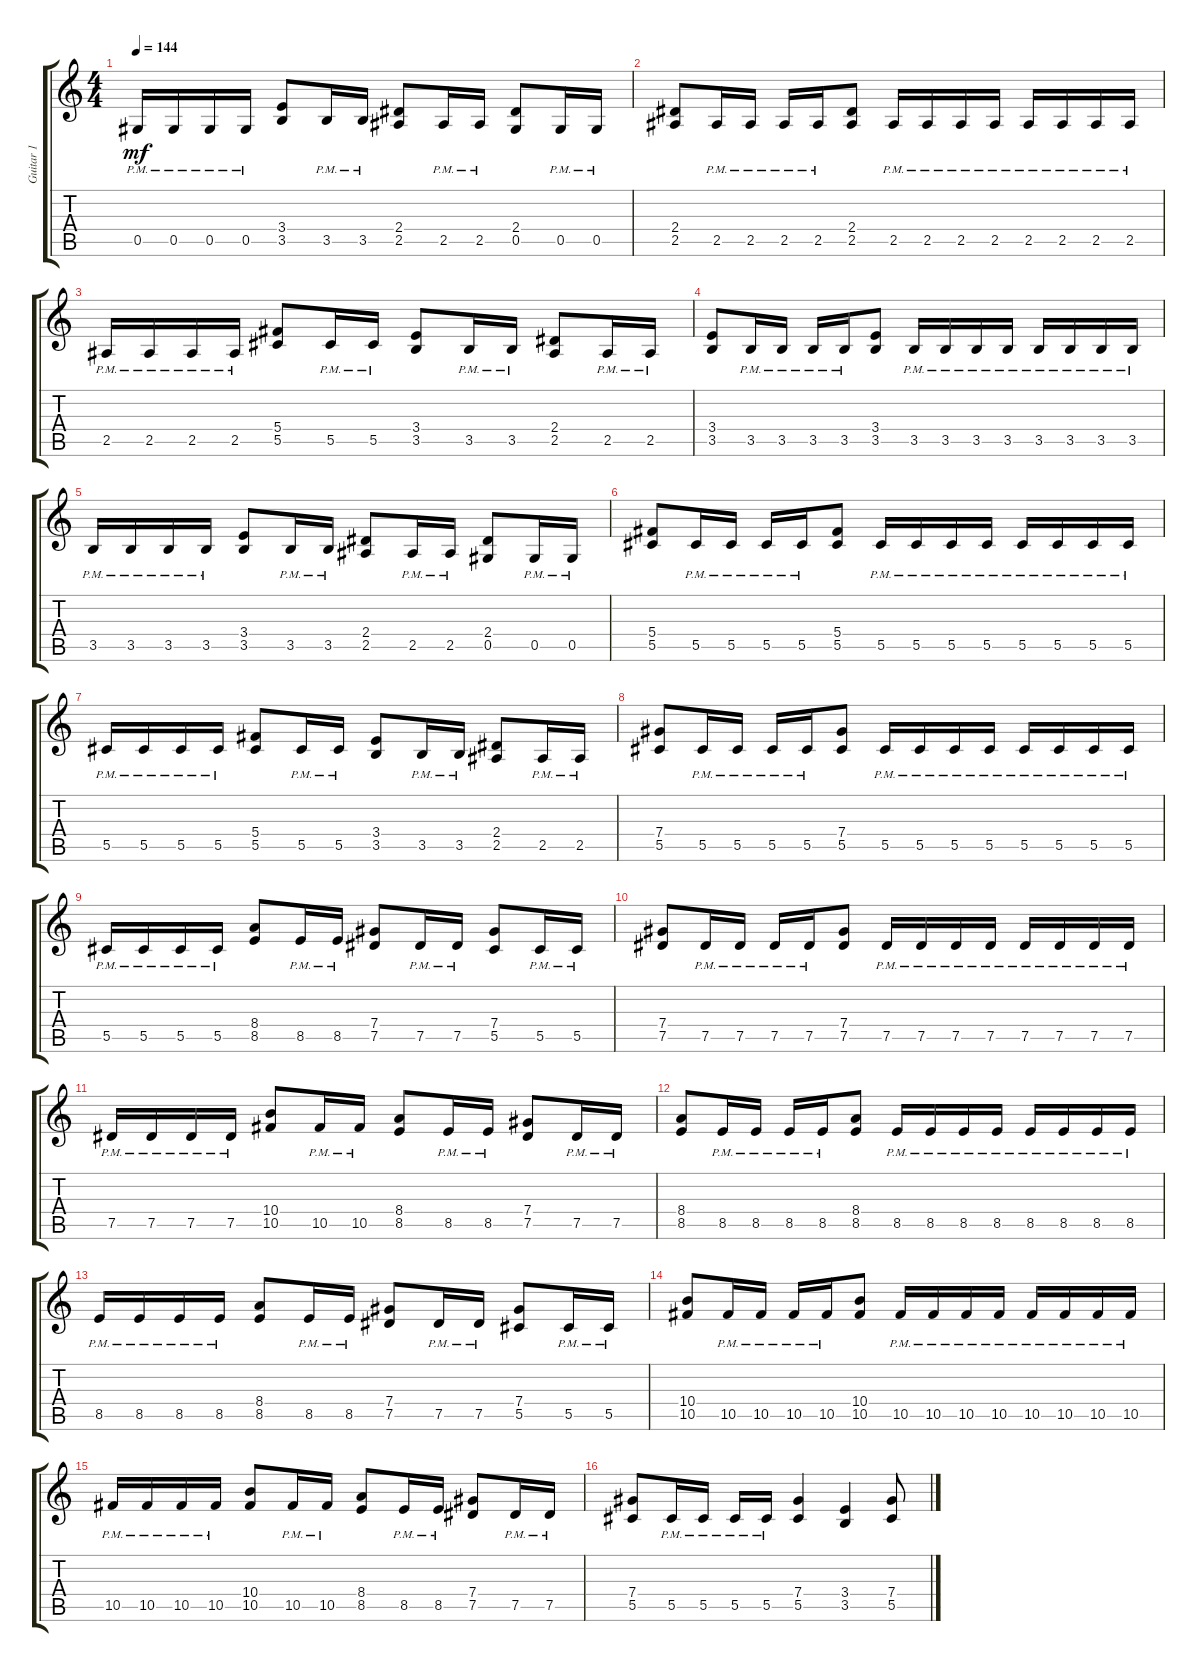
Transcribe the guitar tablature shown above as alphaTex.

\track ("Guitar 1" "Guitar 1") {instrument distortionguitar}
\staff {score tabs}
\tuning (Eb4 Bb3 Gb3 Db3 Ab2 Eb2) {hide}
\ts (4 4)
\tempo 144
\clef g2
\ks c
0.5{pm}.16{dy mf} 0.5{pm}.16 0.5{pm}.16 0.5{pm}.16 (3.4 3.5).8 3.5{pm}.16 3.5{pm}.16 (2.4 2.5).8 2.5{pm}.16 2.5{pm}.16 (2.4 0.5).8 0.5{pm}.16 0.5{pm}.16 |
(2.4 2.5).8 2.5{pm}.16 2.5{pm}.16 2.5{pm}.16 2.5{pm}.16 (2.4 2.5).8 2.5{pm}.16 2.5{pm}.16 2.5{pm}.16 2.5{pm}.16 2.5{pm}.16 2.5{pm}.16 2.5{pm}.16 2.5{pm}.16 |
2.5{pm}.16 2.5{pm}.16 2.5{pm}.16 2.5{pm}.16 (5.4 5.5).8 5.5{pm}.16 5.5{pm}.16 (3.4 3.5).8 3.5{pm}.16 3.5{pm}.16 (2.4 2.5).8 2.5{pm}.16 2.5{pm}.16 |
(3.4 3.5).8 3.5{pm}.16 3.5{pm}.16 3.5{pm}.16 3.5{pm}.16 (3.4 3.5).8 3.5{pm}.16 3.5{pm}.16 3.5{pm}.16 3.5{pm}.16 3.5{pm}.16 3.5{pm}.16 3.5{pm}.16 3.5{pm}.16 |
3.5{pm}.16 3.5{pm}.16 3.5{pm}.16 3.5{pm}.16 (3.4 3.5).8 3.5{pm}.16 3.5{pm}.16 (2.4 2.5).8 2.5{pm}.16 2.5{pm}.16 (2.4 0.5).8 0.5{pm}.16 0.5{pm}.16 |
(5.4 5.5).8 5.5{pm}.16 5.5{pm}.16 5.5{pm}.16 5.5{pm}.16 (5.4 5.5).8 5.5{pm}.16 5.5{pm}.16 5.5{pm}.16 5.5{pm}.16 5.5{pm}.16 5.5{pm}.16 5.5{pm}.16 5.5{pm}.16 |
5.5{pm}.16 5.5{pm}.16 5.5{pm}.16 5.5{pm}.16 (5.4 5.5).8 5.5{pm}.16 5.5{pm}.16 (3.4 3.5).8 3.5{pm}.16 3.5{pm}.16 (2.4 2.5).8 2.5{pm}.16 2.5{pm}.16 |
(7.4 5.5).8 5.5{pm}.16 5.5{pm}.16 5.5{pm}.16 5.5{pm}.16 (7.4 5.5).8 5.5{pm}.16 5.5{pm}.16 5.5{pm}.16 5.5{pm}.16 5.5{pm}.16 5.5{pm}.16 5.5{pm}.16 5.5{pm}.16 |
5.5{pm}.16 5.5{pm}.16 5.5{pm}.16 5.5{pm}.16 (8.4 8.5).8 8.5{pm}.16 8.5{pm}.16 (7.4 7.5).8 7.5{pm}.16 7.5{pm}.16 (7.4 5.5).8 5.5{pm}.16 5.5{pm}.16 |
(7.4 7.5).8 7.5{pm}.16 7.5{pm}.16 7.5{pm}.16 7.5{pm}.16 (7.4 7.5).8 7.5{pm}.16 7.5{pm}.16 7.5{pm}.16 7.5{pm}.16 7.5{pm}.16 7.5{pm}.16 7.5{pm}.16 7.5{pm}.16 |
7.5{pm}.16 7.5{pm}.16 7.5{pm}.16 7.5{pm}.16 (10.4 10.5).8 10.5{pm}.16 10.5{pm}.16 (8.4 8.5).8 8.5{pm}.16 8.5{pm}.16 (7.4 7.5).8 7.5{pm}.16 7.5{pm}.16 |
(8.4 8.5).8 8.5{pm}.16 8.5{pm}.16 8.5{pm}.16 8.5{pm}.16 (8.4 8.5).8 8.5{pm}.16 8.5{pm}.16 8.5{pm}.16 8.5{pm}.16 8.5{pm}.16 8.5{pm}.16 8.5{pm}.16 8.5{pm}.16 |
8.5{pm}.16 8.5{pm}.16 8.5{pm}.16 8.5{pm}.16 (8.4 8.5).8 8.5{pm}.16 8.5{pm}.16 (7.4 7.5).8 7.5{pm}.16 7.5{pm}.16 (7.4 5.5).8 5.5{pm}.16 5.5{pm}.16 |
(10.4 10.5).8 10.5{pm}.16 10.5{pm}.16 10.5{pm}.16 10.5{pm}.16 (10.4 10.5).8 10.5{pm}.16 10.5{pm}.16 10.5{pm}.16 10.5{pm}.16 10.5{pm}.16 10.5{pm}.16 10.5{pm}.16 10.5{pm}.16 |
10.5{pm}.16 10.5{pm}.16 10.5{pm}.16 10.5{pm}.16 (10.4 10.5).8 10.5{pm}.16 10.5{pm}.16 (8.4 8.5).8 8.5{pm}.16 8.5{pm}.16 (7.4 7.5).8 7.5{pm}.16 7.5{pm}.16 |
(7.4 5.5).8 5.5{pm}.16 5.5{pm}.16 5.5{pm}.16 5.5{pm}.16 (7.4 5.5).4 (3.4 3.5).4 (7.4 5.5).8
